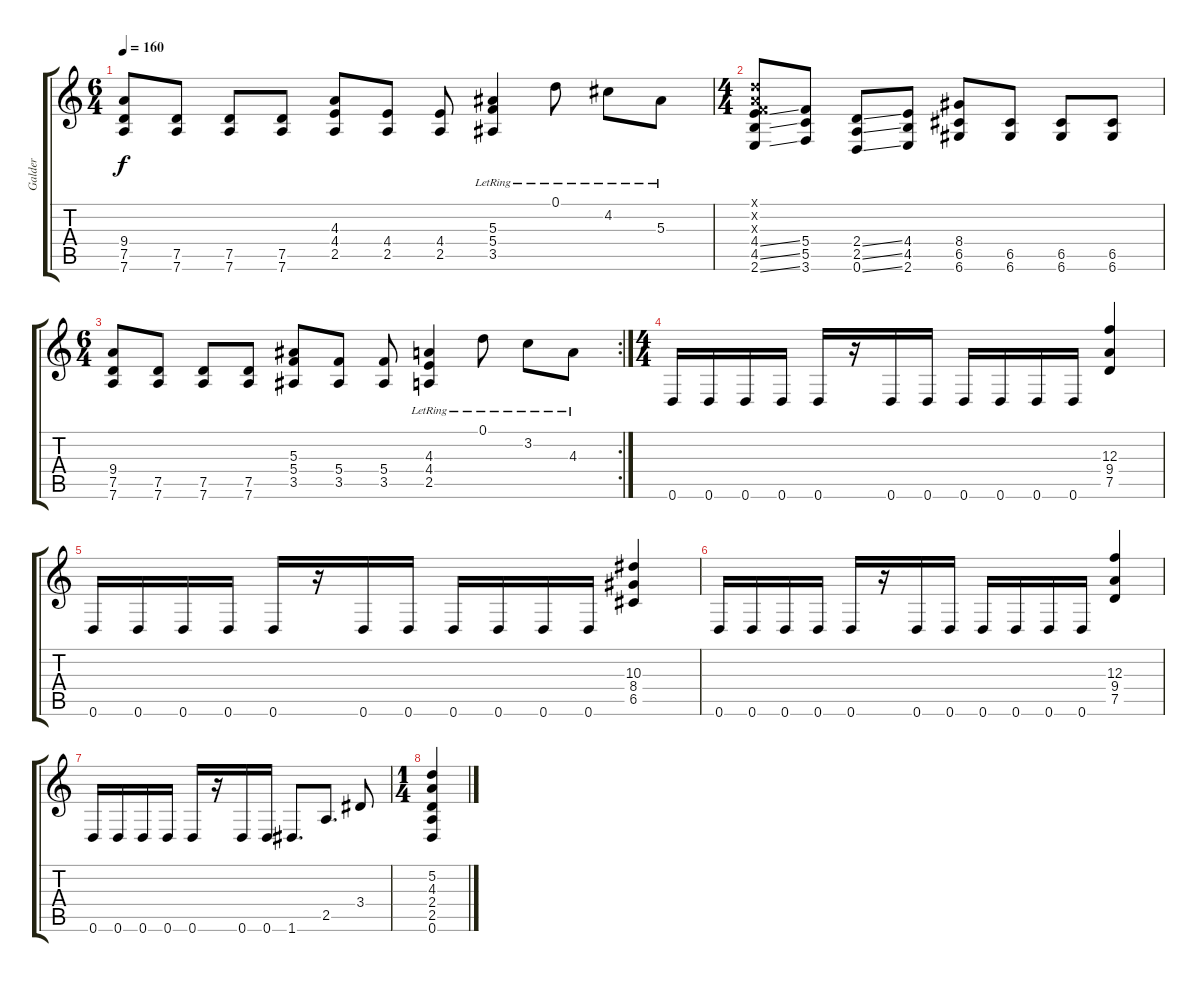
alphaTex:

\track ("Galder" "Galder") {instrument distortionguitar}
\staff {score tabs}
\tuning (D4 A3 F3 C3 G2 D2) {hide}
\ts (6 4)
\tempo 160
\clef g2
\ks c
(9.4 7.5 7.6).8{dy f} (7.5 7.6).8 (7.5 7.6).8 (7.5 7.6).8 (4.3 4.4 2.5).8 (4.4 2.5).8 (4.4 2.5).8 (5.3{lr} 5.4{lr} 3.5{lr}).4 0.1{lr}.8 4.2{lr}.8 5.3{lr}.8 |
\ts (4 4)
(0.1{x} 0.2{x} 0.3{x} 4.4{ss} 4.5{ss} 2.6{ss}).8 (5.4 5.5 3.6).8 (2.4{ss} 2.5{ss} 0.6{ss}).8 (4.4 4.5 2.6).8 (8.4 6.5 6.6).8 (6.5 6.6).8 (6.5 6.6).8 (6.5 6.6).8 |
\rc 2
\ts (6 4)
(9.4 7.5 7.6).8 (7.5 7.6).8 (7.5 7.6).8 (7.5 7.6).8 (5.3 5.4 3.5).8 (5.4 3.5).8 (5.4 3.5).8 (4.3{lr} 4.4{lr} 2.5{lr}).4 0.1{lr}.8 3.2{lr}.8 4.3{lr}.8 |
\ts (4 4)
0.6.16 0.6.16 0.6.16 0.6.16 0.6.16 r.16 0.6.16 0.6.16 0.6.16 0.6.16 0.6.16 0.6.16 (12.3 9.4 7.5).4 |
0.6.16 0.6.16 0.6.16 0.6.16 0.6.16 r.16 0.6.16 0.6.16 0.6.16 0.6.16 0.6.16 0.6.16 (10.3 8.4 6.5).4 |
0.6.16 0.6.16 0.6.16 0.6.16 0.6.16 r.16 0.6.16 0.6.16 0.6.16 0.6.16 0.6.16 0.6.16 (12.3 9.4 7.5).4 |
0.6.16 0.6.16 0.6.16 0.6.16 0.6.16 r.16 0.6.16 0.6.16 1.6.8{d} 2.5.8{d} 3.4.8 |
\ts (1 4)
(5.2 4.3 2.4 2.5 0.6).4
